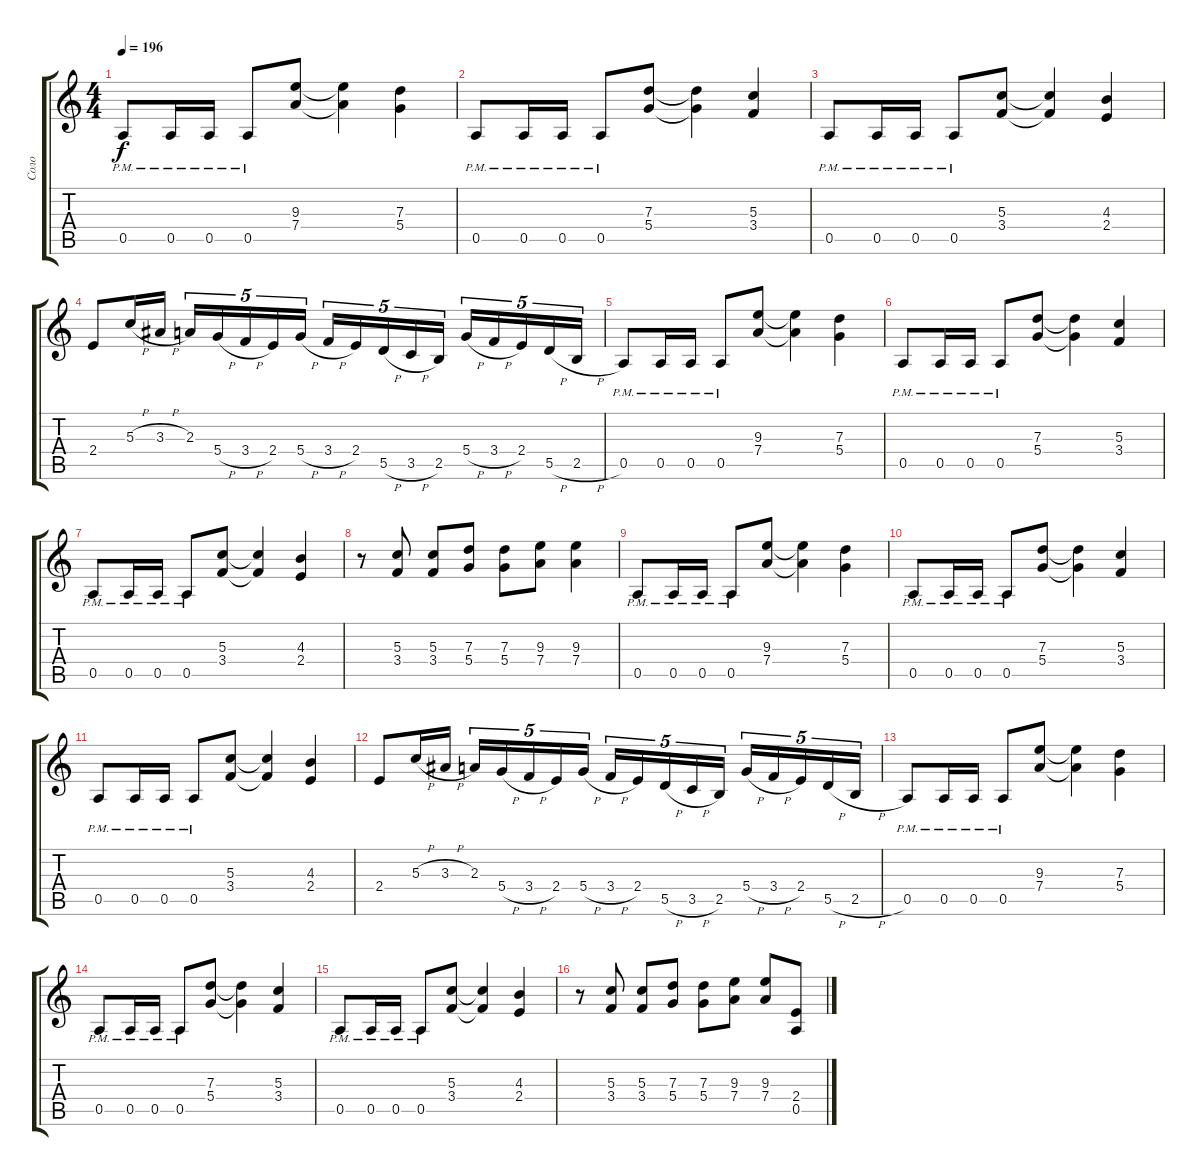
\track ("Соло" "Соло") {instrument distortionguitar}
\staff {score tabs}
\tuning (E4 B3 G3 D3 A2 E2) {hide}
\ts (4 4)
\tempo 196
\clef g2
\ks c
0.5{pm}.8{dy f instrument distortionguitar} 0.5{pm}.16 0.5{pm}.16 0.5{pm}.8 (9.3 7.4).8 (9.3{t} 7.4{t}).4 (7.3 5.4).4 |
0.5{pm}.8 0.5{pm}.16 0.5{pm}.16 0.5{pm}.8 (7.3 5.4).8 (7.3{t} 5.4{t}).4 (5.3 3.4).4 |
0.5{pm}.8 0.5{pm}.16 0.5{pm}.16 0.5{pm}.8 (5.3 3.4).8 (5.3{t} 3.4{t}).4 (4.3 2.4).4 |
2.4.8 5.3{h}.16 3.3{h}.16 2.3.16{tu (5 4)} 5.4{h}.16{tu (5 4)} 3.4{h}.16{tu (5 4)} 2.4.16{tu (5 4)} 5.4{h}.16{tu (5 4)} 3.4{h}.16{tu (5 4)} 2.4.16{tu (5 4)} 5.5{h}.16{tu (5 4)} 3.5{h}.16{tu (5 4)} 2.5.16{tu (5 4)} 5.4{h}.16{tu (5 4)} 3.4{h}.16{tu (5 4)} 2.4.16{tu (5 4)} 5.5{h}.16{tu (5 4)} 2.5{h}.16{tu (5 4)} |
0.5{pm}.8 0.5{pm}.16 0.5{pm}.16 0.5{pm}.8 (9.3 7.4).8 (9.3{t} 7.4{t}).4 (7.3 5.4).4 |
0.5{pm}.8 0.5{pm}.16 0.5{pm}.16 0.5{pm}.8 (7.3 5.4).8 (7.3{t} 5.4{t}).4 (5.3 3.4).4 |
0.5{pm}.8 0.5{pm}.16 0.5{pm}.16 0.5{pm}.8 (5.3 3.4).8 (5.3{t} 3.4{t}).4 (4.3 2.4).4 |
r.8 (5.3 3.4).8 (5.3 3.4).8 (7.3 5.4).8 (7.3 5.4).8 (9.3 7.4).8 (9.3 7.4).4 |
0.5{pm}.8 0.5{pm}.16 0.5{pm}.16 0.5{pm}.8 (9.3 7.4).8 (9.3{t} 7.4{t}).4 (7.3 5.4).4 |
0.5{pm}.8 0.5{pm}.16 0.5{pm}.16 0.5{pm}.8 (7.3 5.4).8 (7.3{t} 5.4{t}).4 (5.3 3.4).4 |
0.5{pm}.8 0.5{pm}.16 0.5{pm}.16 0.5{pm}.8 (5.3 3.4).8 (5.3{t} 3.4{t}).4 (4.3 2.4).4 |
2.4.8 5.3{h}.16 3.3{h}.16 2.3.16{tu (5 4)} 5.4{h}.16{tu (5 4)} 3.4{h}.16{tu (5 4)} 2.4.16{tu (5 4)} 5.4{h}.16{tu (5 4)} 3.4{h}.16{tu (5 4)} 2.4.16{tu (5 4)} 5.5{h}.16{tu (5 4)} 3.5{h}.16{tu (5 4)} 2.5.16{tu (5 4)} 5.4{h}.16{tu (5 4)} 3.4{h}.16{tu (5 4)} 2.4.16{tu (5 4)} 5.5{h}.16{tu (5 4)} 2.5{h}.16{tu (5 4)} |
0.5{pm}.8 0.5{pm}.16 0.5{pm}.16 0.5{pm}.8 (9.3 7.4).8 (9.3{t} 7.4{t}).4 (7.3 5.4).4 |
0.5{pm}.8 0.5{pm}.16 0.5{pm}.16 0.5{pm}.8 (7.3 5.4).8 (7.3{t} 5.4{t}).4 (5.3 3.4).4 |
0.5{pm}.8 0.5{pm}.16 0.5{pm}.16 0.5{pm}.8 (5.3 3.4).8 (5.3{t} 3.4{t}).4 (4.3 2.4).4 |
r.8 (5.3 3.4).8 (5.3 3.4).8 (7.3 5.4).8 (7.3 5.4).8 (9.3 7.4).8 (9.3 7.4).8 (2.4 0.5).8
